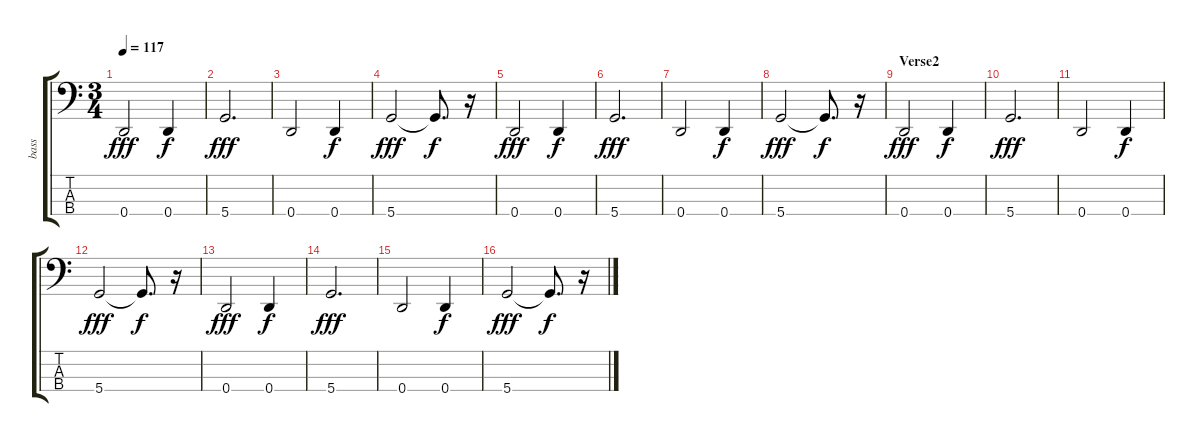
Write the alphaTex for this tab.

\track ("bass" "bass") {instrument electricbassfinger}
\staff {score tabs}
\tuning (G2 D2 A1 D1) {hide}
\ts (3 4)
\tempo 117
\clef f4
\ks c
0.4.2{dy fff} 0.4.4{dy f} |
5.4.2{d dy fff} |
0.4.2 0.4.4{dy f} |
5.4.2{dy fff} 5.4{t}.8{d dy f} r.16 |
0.4.2{dy fff} 0.4.4{dy f} |
5.4.2{d dy fff} |
0.4.2 0.4.4{dy f} |
5.4.2{dy fff} 5.4{t}.8{d dy f} r.16 |
\section ("" "Verse2")
0.4.2{dy fff} 0.4.4{dy f} |
5.4.2{d dy fff} |
0.4.2 0.4.4{dy f} |
5.4.2{dy fff} 5.4{t}.8{d dy f} r.16 |
0.4.2{dy fff} 0.4.4{dy f} |
5.4.2{d dy fff} |
0.4.2 0.4.4{dy f} |
5.4.2{dy fff} 5.4{t}.8{d dy f} r.16
